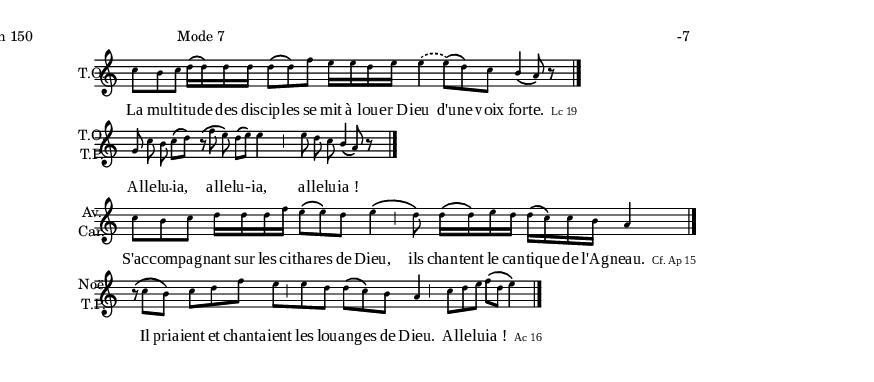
\version "2.14.0"
 \include "definitions.ly"
 \markup { \hspace #-10 \fill-line { "Psalm 150" "Mode 7" \null \null } -7 }
\noPageBreak


\relative c'' { 
	\new Staff {
		\cadenzaOn
		\set Staff.instrumentName = \markup{ \center-column { T.O. } }
		\times 2/3 { c8[ b c] }
		d16[\( d\) d d]
		\times 2/3 { d8[\( d\) f] }
		e16[ e d e] \slurDashed e4( 
		\times 2/3 { e8[)\( d\) c] }
		\stemUp b4\( a8\) r8
		\endBar
	}	\addlyrics {
		La mul -- ti -- tu -- de des dis -- cip -- les se mit "à l" -- ou -- "er D" -- "ieu " d'u -- ne voix for -- te.
		\markup { \citation #"Lc 19"}
	}
}


\relative c'' { 
	\new Staff {
		\cadenzaOn
		\set Staff.instrumentName = \markup{ \center-column { T.O. T.P. } }
		\times 2/3 { g8 c b }
		c[\( d\)]
		\pespace
		\times 2/3 { r\( f e\) }
		d[\( e\)]
		e4 \pespace
		\cesure \pespace
		\times 2/3 { e8 d c }
		\stemUp b4\( a8\) r
		\endBar
	}	\addlyrics {
		Al -- le -- lu -- i -- "a,  " al -- le -- lu -- - -- ia, al -- le --  lu -- ia -- " !" 
		\markup { \citation #" "}
	}
}




\relative c'' { 
	\new Staff {
		\cadenzaOn
		\set Staff.instrumentName = \markup{ \center-column {  Av. Car.} }
		\times 2/3 { c8[ b c] }
		d16[ d d f]
		\times 2/3 { e8[\( e\) d] }
		\times 2/3 { e4\(\pespace \cesure\pespace d8\) }
		d16[\( d\) e d]
		d16[\( c\) c b] a4
		\endBar
	}	\addlyrics {
		S'ac -- com -- pag -- nant sur les ci -- tha -- res de Dieu, ils chan -- tent le can -- ti -- que de l'Ag -- neau.
		\markup { \citation #"Cf. Ap 15"}
	}
}
\relative c'' { 
	\new Staff {
		\cadenzaOn
		\set Staff.instrumentName = \markup{ \center-column { Noël T.P. } }

		\times 2/3 { r8\( c[ b]\) }
		\times 2/3 { c8[ d f] }
		\times 2/3 { e8[\cesure \pespace e d] }
		\times 2/3 { d8[\( c\) b] } a4 \cesure \pespace
		\times 2/3 {c8[ d e]} f[\( d] e4\) 

		\endBar
	}	\addlyrics {
		Il pria -- ient et chant -- aient les lou -- an -- ges de Dieu. Al -- le -- lu -- "ia !" _ _
		\markup { \citation #"Ac 16"}
	}
}

